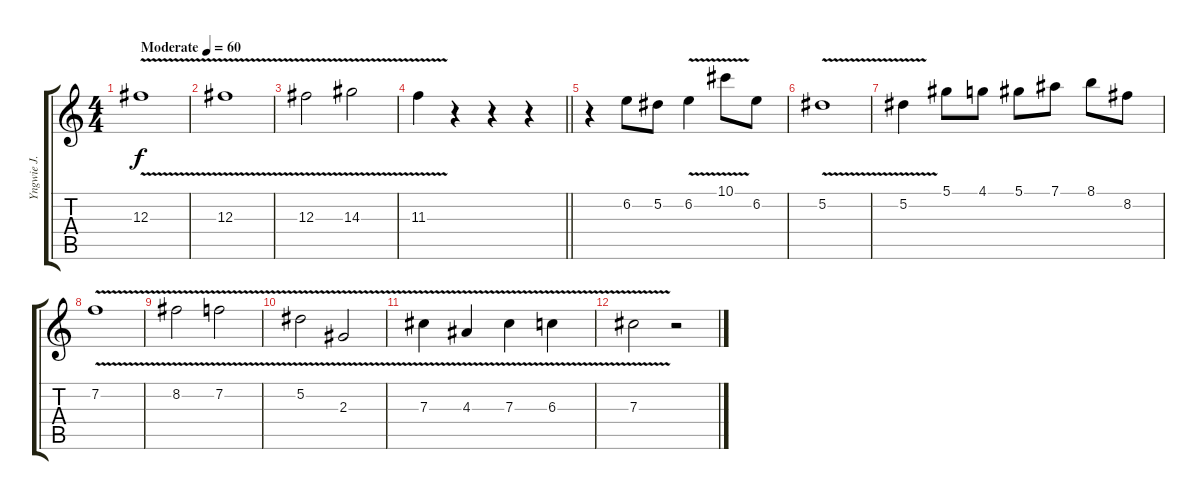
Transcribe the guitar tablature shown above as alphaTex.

\track ("Yngwie J. Malmsteen" "Yngwie J. ") {instrument overdrivenguitar}
\staff {score tabs}
\tuning (Eb4 Bb3 Gb3 Db3 Ab2 Eb2) {hide}
\ts (4 4)
\tempo (60 "Moderate")
\clef g2
\ks c
12.3{v}.1{dy f instrument overdrivenguitar} |
12.3{v}.1 |
12.3{v}.2 14.3{v}.2 |
\barLineRight lightlight
11.3{v}.4 r.4 r.4 r.4 |
r.4 6.2.8 5.2.8 6.2{v}.4 10.1{v}.8 6.2.8 |
5.2{v}.1 |
5.2{v}.4 5.1.8 4.1.8 5.1.8 7.1.8 8.1.8 8.2.8 |
7.2{v}.1 |
8.2{v}.2 7.2{v}.2 |
5.2{v}.2 2.3{v}.2 |
7.3{v}.4 4.3{v}.4 7.3{v}.4 6.3{v}.4 |
7.3{v}.2 r.2
